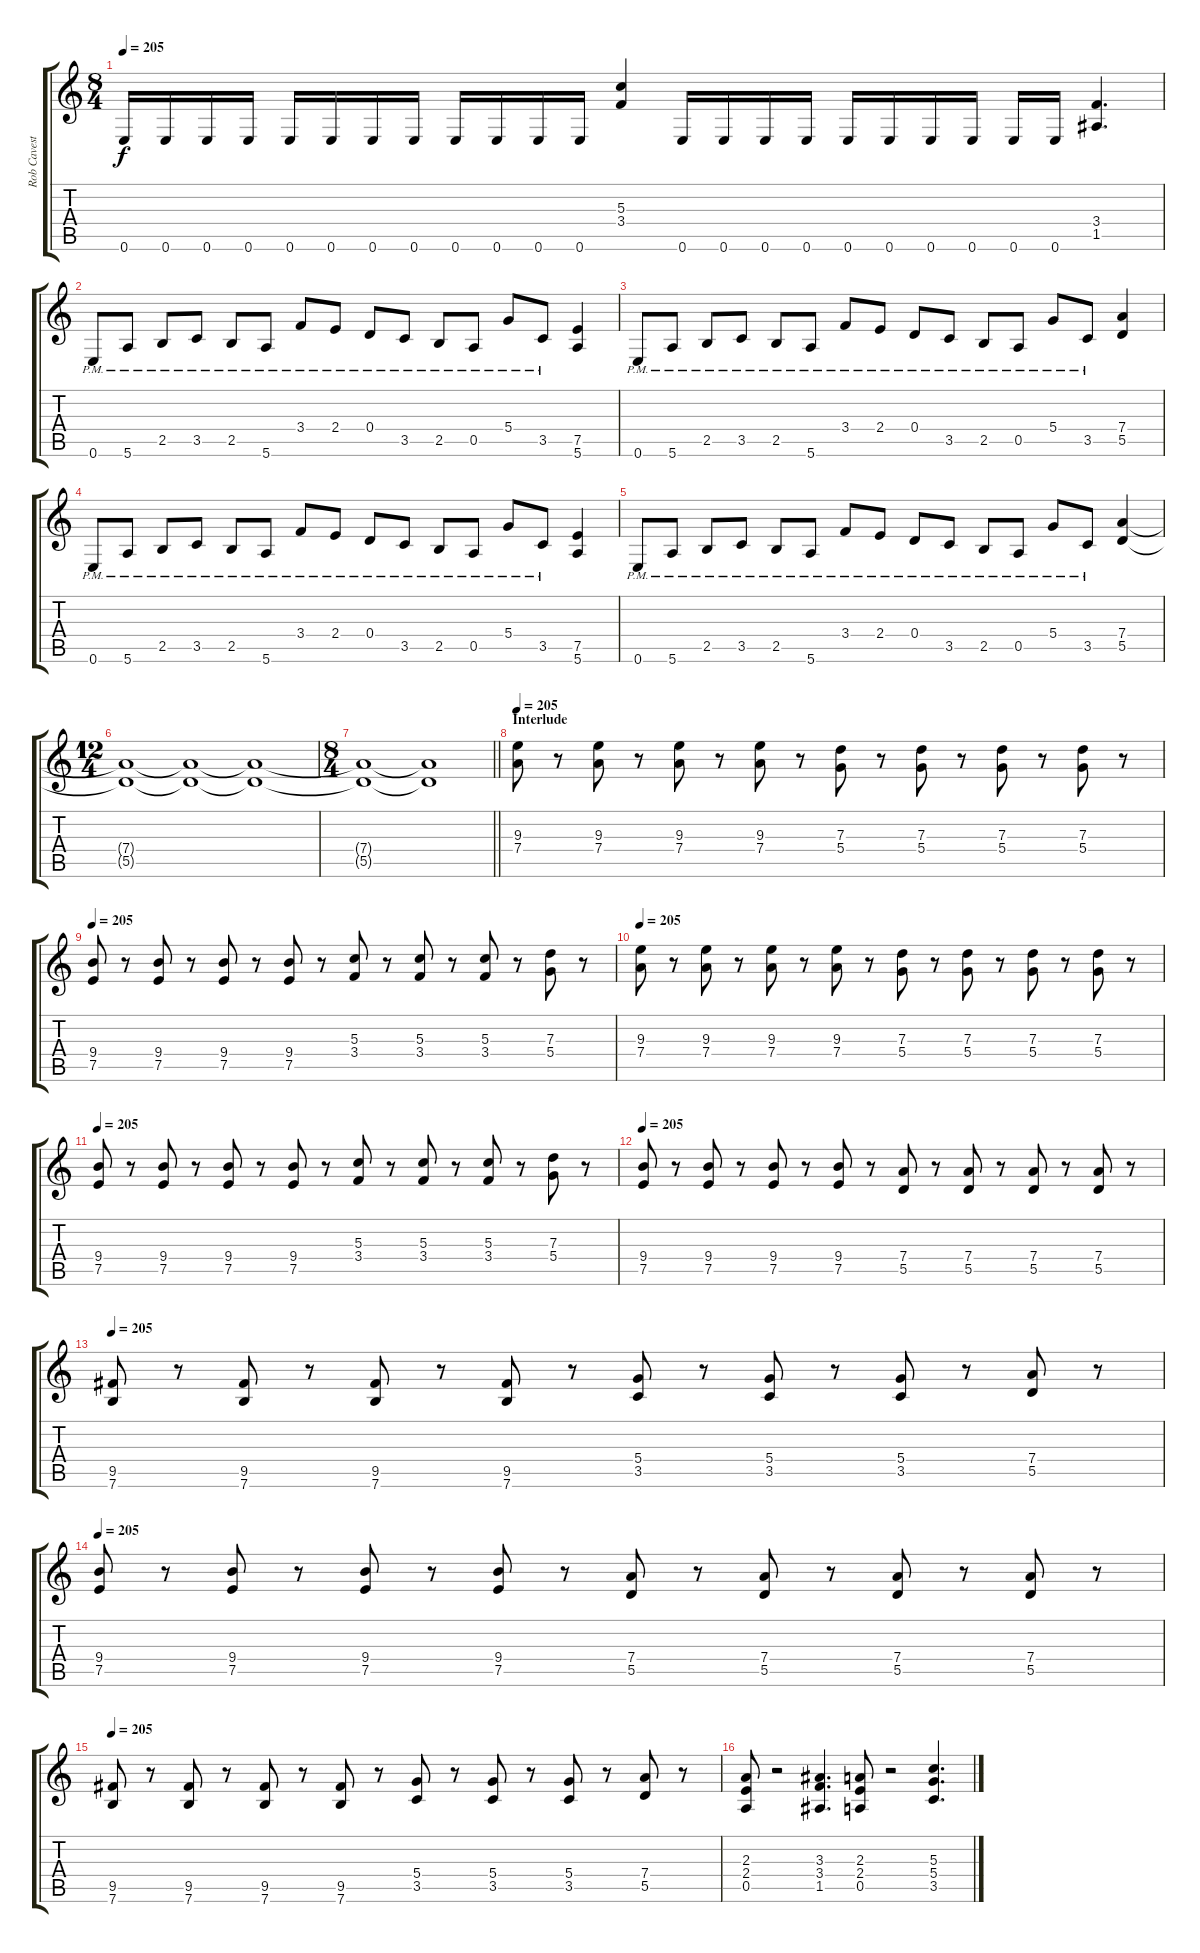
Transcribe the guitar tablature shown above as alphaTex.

\track ("Rob Cavestany - Guitar" "Rob Cavest") {instrument distortionguitar}
\staff {score tabs}
\tuning (E4 B3 G3 D3 A2 E2) {hide}
\ts (8 4)
\tempo 205
\clef g2
\ks c
0.6.16{dy f} 0.6.16 0.6.16 0.6.16 0.6.16 0.6.16 0.6.16 0.6.16 0.6.16 0.6.16 0.6.16 0.6.16 (5.3 3.4).4 0.6.16 0.6.16 0.6.16 0.6.16 0.6.16 0.6.16 0.6.16 0.6.16 0.6.16 0.6.16 (3.4 1.5).4{d} |
0.6{pm}.8 5.6{pm}.8 2.5{pm}.8 3.5{pm}.8 2.5{pm}.8 5.6{pm}.8 3.4{pm}.8 2.4{pm}.8 0.4{pm}.8 3.5{pm}.8 2.5{pm}.8 0.5{pm}.8 5.4{pm}.8 3.5{pm}.8 (7.5 5.6).4 |
0.6{pm}.8 5.6{pm}.8 2.5{pm}.8 3.5{pm}.8 2.5{pm}.8 5.6{pm}.8 3.4{pm}.8 2.4{pm}.8 0.4{pm}.8 3.5{pm}.8 2.5{pm}.8 0.5{pm}.8 5.4{pm}.8 3.5{pm}.8 (7.4 5.5).4 |
0.6{pm}.8 5.6{pm}.8 2.5{pm}.8 3.5{pm}.8 2.5{pm}.8 5.6{pm}.8 3.4{pm}.8 2.4{pm}.8 0.4{pm}.8 3.5{pm}.8 2.5{pm}.8 0.5{pm}.8 5.4{pm}.8 3.5{pm}.8 (7.5 5.6).4 |
0.6{pm}.8 5.6{pm}.8 2.5{pm}.8 3.5{pm}.8 2.5{pm}.8 5.6{pm}.8 3.4{pm}.8 2.4{pm}.8 0.4{pm}.8 3.5{pm}.8 2.5{pm}.8 0.5{pm}.8 5.4{pm}.8 3.5{pm}.8 (7.4 5.5).4 |
\ts (12 4)
(7.4{t} 5.5{t}).1 (7.4{t} 5.5{t}).1 (7.4{t} 5.5{t}).1 |
\ts (8 4)
\barLineRight lightlight
(7.4{t} 5.5{t}).1 (7.4{t} 5.5{t}).1 |
\section ("" "Interlude")
\tempo 205
(9.3 7.4).8 r.8 (9.3 7.4).8 r.8 (9.3 7.4).8 r.8 (9.3 7.4).8 r.8 (7.3 5.4).8 r.8 (7.3 5.4).8 r.8 (7.3 5.4).8 r.8 (7.3 5.4).8 r.8 |
\tempo 205
(9.4 7.5).8 r.8 (9.4 7.5).8 r.8 (9.4 7.5).8 r.8 (9.4 7.5).8 r.8 (5.3 3.4).8 r.8 (5.3 3.4).8 r.8 (5.3 3.4).8 r.8 (7.3 5.4).8 r.8 |
\tempo 205
(9.3 7.4).8 r.8 (9.3 7.4).8 r.8 (9.3 7.4).8 r.8 (9.3 7.4).8 r.8 (7.3 5.4).8 r.8 (7.3 5.4).8 r.8 (7.3 5.4).8 r.8 (7.3 5.4).8 r.8 |
\tempo 205
(9.4 7.5).8 r.8 (9.4 7.5).8 r.8 (9.4 7.5).8 r.8 (9.4 7.5).8 r.8 (5.3 3.4).8 r.8 (5.3 3.4).8 r.8 (5.3 3.4).8 r.8 (7.3 5.4).8 r.8 |
\tempo 205
(9.4 7.5).8 r.8 (9.4 7.5).8 r.8 (9.4 7.5).8 r.8 (9.4 7.5).8 r.8 (7.4 5.5).8 r.8 (7.4 5.5).8 r.8 (7.4 5.5).8 r.8 (7.4 5.5).8 r.8 |
\tempo 205
(9.5 7.6).8 r.8 (9.5 7.6).8 r.8 (9.5 7.6).8 r.8 (9.5 7.6).8 r.8 (5.4 3.5).8 r.8 (5.4 3.5).8 r.8 (5.4 3.5).8 r.8 (7.4 5.5).8 r.8 |
\tempo 205
(9.4 7.5).8 r.8 (9.4 7.5).8 r.8 (9.4 7.5).8 r.8 (9.4 7.5).8 r.8 (7.4 5.5).8 r.8 (7.4 5.5).8 r.8 (7.4 5.5).8 r.8 (7.4 5.5).8 r.8 |
\tempo 205
(9.5 7.6).8 r.8 (9.5 7.6).8 r.8 (9.5 7.6).8 r.8 (9.5 7.6).8 r.8 (5.4 3.5).8 r.8 (5.4 3.5).8 r.8 (5.4 3.5).8 r.8 (7.4 5.5).8 r.8 |
(2.3 2.4 0.5).8 r.2 (3.3 3.4 1.5).4{d} (2.3 2.4 0.5).8 r.2 (5.3 5.4 3.5).4{d}
